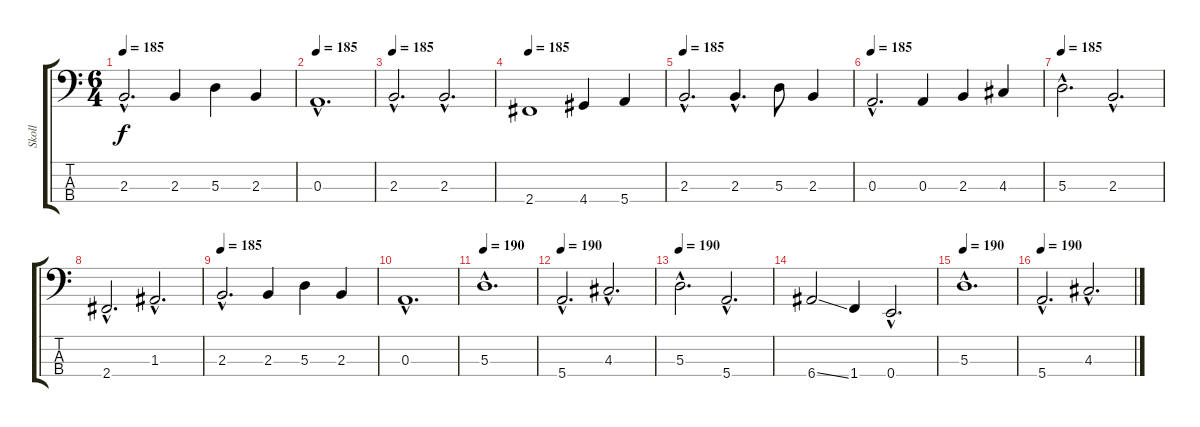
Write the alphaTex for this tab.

\track ("Skoll" "Skoll") {instrument electricbassfinger}
\staff {score tabs}
\tuning (G2 D2 A1 E1) {hide}
\ts (6 4)
\tempo 185
\clef f4
\ks c
2.3{hac}.2{d dy f} 2.3.4 5.3.4 2.3.4 |
\tempo 185
0.3{hac}.1{d} |
\tempo 185
2.3{hac}.2{d} 2.3{hac}.2{d} |
\tempo 185
2.4.1 4.4.4 5.4.4 |
\tempo 185
2.3{hac}.2{d} 2.3{hac}.4{d} 5.3.8 2.3.4 |
\tempo 185
0.3{hac}.2{d} 0.3.4 2.3.4 4.3.4 |
\tempo 185
5.3{hac}.2{d} 2.3{hac}.2{d} |
2.4{hac}.2{d} 1.3{hac}.2{d} |
\tempo 185
2.3{hac}.2{d} 2.3.4 5.3.4 2.3.4 |
0.3{hac}.1{d} |
\tempo 190
5.3{hac}.1{d} |
\tempo 190
5.4{hac}.2{d} 4.3{hac}.2{d} |
\tempo 190
5.3{hac}.2{d} 5.4{hac}.2{d} |
6.4{ss}.2 1.4.4 0.4{hac}.2{d} |
\tempo 190
5.3{hac}.1{d} |
\tempo 190
5.4{hac}.2{d} 4.3{hac}.2{d}
